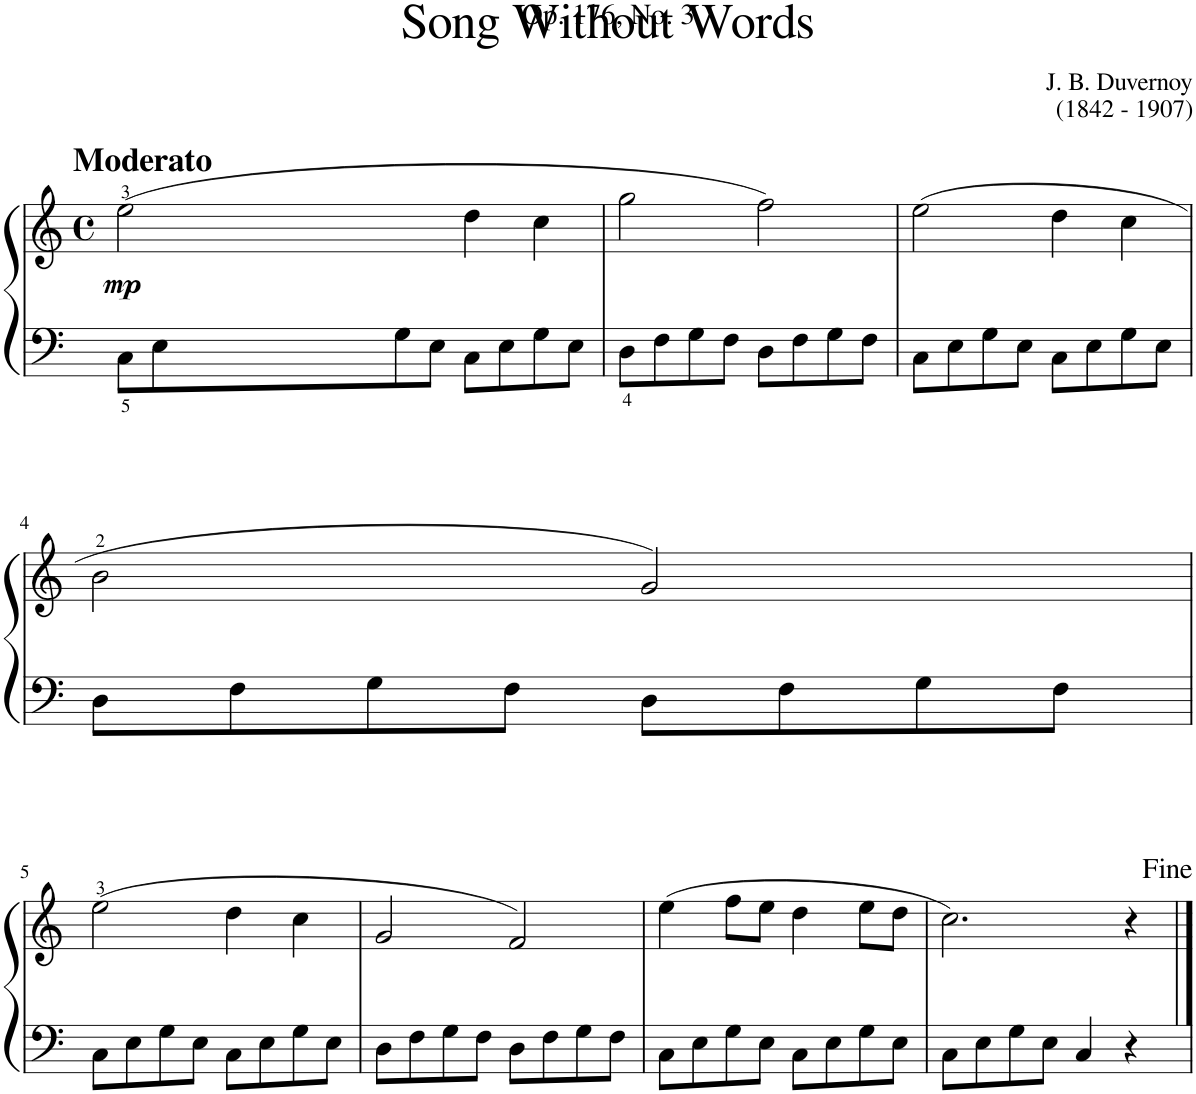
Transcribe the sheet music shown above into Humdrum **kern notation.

**kern	**kern	**dynam
*part1	*part1	*part1
*staff2	*staff1	*staff1/2
*I"Piano	*	*
*I'Pno	*	*
*clefF4	*clefG2	*
*k[]	*k[]	*
*	*M4/4	*
*	*met(c)	*
=1	=1	=1
!	!LO:TX:a:B:t=Moderato	!
!	!	!LO:DY:b
8C\L	(2ee\	mp
8E\	.	.
8G\	.	.
8E\J	.	.
8C\L	4dd\	.
8E\	.	.
8G\	4cc\	.
8E\J	.	.
=2	=2	=2
8D\L	2gg\	.
8F\	.	.
8G\	.	.
8F\J	.	.
8D\L	2ff\)	.
8F\	.	.
8G\	.	.
8F\J	.	.
=3	=3	=3
8C\L	(2ee\	.
8E\	.	.
8G\	.	.
8E\J	.	.
8C\L	4dd\	.
8E\	.	.
8G\	4cc\	.
8E\J	.	.
!!LO:LB:g=z
=4	=4	=4
8D\L	2b\	.
8F\	.	.
8G\	.	.
8F\J	.	.
8D\L	2g/)	.
8F\	.	.
8G\	.	.
8F\J	.	.
!!LO:LB:g=z
=5	=5	=5
8C\L	(2ee\	.
8E\	.	.
8G\	.	.
8E\J	.	.
8C\L	4dd\	.
8E\	.	.
8G\	4cc\	.
8E\J	.	.
=6	=6	=6
8D\L	2g/	.
8F\	.	.
8G\	.	.
8F\J	.	.
8D\L	2f/)	.
8F\	.	.
8G\	.	.
8F\J	.	.
=7	=7	=7
8C\L	(4ee\	.
8E\	.	.
8G\	8ff\L	.
8E\J	8ee\J	.
8C\L	4dd\	.
8E\	.	.
8G\	8ee\L	.
8E\J	8dd\J	.
=8	=8	=8
8C\L	2.cc\)	.
8E\	.	.
8G\	.	.
8E\J	.	.
4C/	.	.
4r	4r	.
==	==	==
*-	*-	*-
